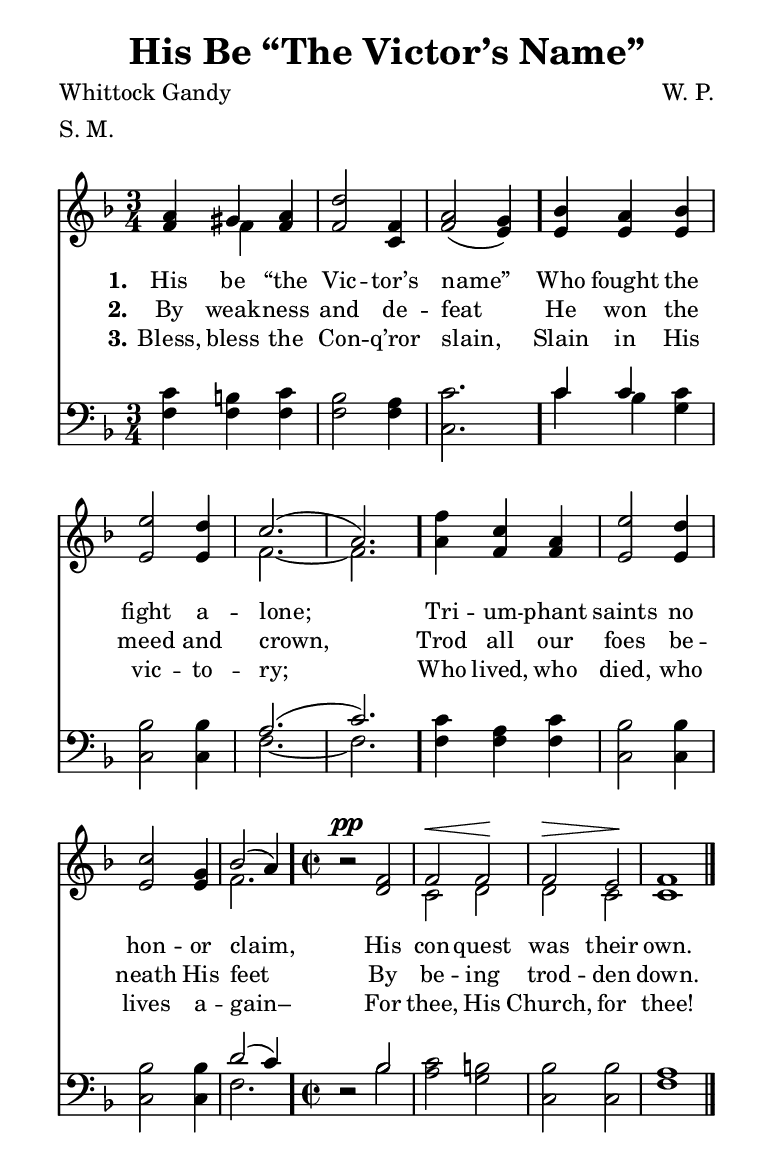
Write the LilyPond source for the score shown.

\include "common/global.ily"
\paper {
  \include "common/paper.ily"
  ragged-last-bottom = ##t
}

\header{
  hymnnumber = "219"
  title = "His Be “The Victor’s Name”"
  tunename = "Victor"
  meter = "S. M."
  poet = "Whittock Gandy" % Samuel *Whitelock* Gandy ?
  composer = "W. P."
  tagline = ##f
}

global = {
  \include "common/overrides.ily"
  \time 3/4
  \override Score.MetronomeMark.transparent = ##t % hide all fermata changes too
  \tempo 4=120
  \key f \major
  \autoBeamOff
}

notesSoprano = {
\global
\relative c'' {

  a4 gis a | d2 f,4 | a2( g4) | \bar "."
  bes4 a bes | e2 d4 | c2.( | a ) | \bar "."
  f'4 c a | e'2 d4 | c2 g4 | bes2( a4) | \bar "."
  \time 2/2
  r2^\pp f2 | f^\< f\! | f^\> e\! | f1 \bar "."

  \bar "|."

}
}

notesAlto = {
\global
\relative e' {

  f4 f f | f2 c4 | f2( e4) |
  e4 e e | e2 e4 | f2. ~ | f |
  a4 f f | e2 e4 | e2 e4 | f2. |
  r2 d2 | c d | d c | c1 |

}
}

notesTenor = {
\global
\relative a {

  c4 b c | bes2 a4 | c2. |
  c4 c c | bes2 bes4 | a2.( | c ) |
  c4 a c | bes2 bes4 | bes2 bes4 | d2( c4) |
  r2 bes2 | c b | bes bes | a1 |

}
}

notesBass = {
\global
\relative f {

  f4 f f | f2 f4 | c2. |
  c'4 bes g | c,2 c4 | f2. ~ | f |
  f4 f f | c2 c4 c2 c4 | f2. |
  r2 bes2 | a g | c, c | f1 |

}
}

wordsA = \lyricmode {
\set stanza = "1."

His be “the Vic -- tor’s name”
Who fought the fight a -- lone;
Tri -- um -- phant saints no hon -- or claim,
His con -- quest was their own.

}

wordsB = \lyricmode {
\set stanza = "2."

By weak -- ness and de -- feat
He won the meed and crown,
Trod all our foes be -- neath His feet
By be -- ing trod -- den down.

}

wordsC = \lyricmode {
\set stanza = "3."

Bless, bless the Con -- q’ror slain,
Slain in His vic -- to -- ry;
Who lived, who died, who lives a -- gain–
For thee, His Church, for thee!

}

\score {
  \context ChoirStaff <<
    \context Staff = upper <<
      \set ChoirStaff.systemStartDelimiter = #'SystemStartBar
      \partcombine #'(2 . 9) \notesSoprano \notesAlto
      \context NullVoice = sopranos { \voiceOne << \notesSoprano >> }
      \context NullVoice = altos { \voiceTwo << \notesAlto >> }
      \context Lyrics = one   \lyricsto sopranos \wordsA
      \context Lyrics = two   \lyricsto sopranos \wordsB
      \context Lyrics = three \lyricsto sopranos \wordsC
    >>
    \context Staff = men <<
      \clef bass
      \partcombine #'(2 . 9) \notesTenor \notesBass
      \context NullVoice = tenors { \voiceOne << \notesTenor >> }
      \context NullVoice = basses { \voiceTwo << \notesBass >> }
    >>
  >>
  \layout {
    \include "common/layout.ily"
  }
  \midi{
    \include "common/midi.ily"
  }
}

\version "2.19.49"  % necessary for upgrading to future LilyPond versions.

% vi:set et ts=2 sw=2 ai nocindent syntax=lilypond:
